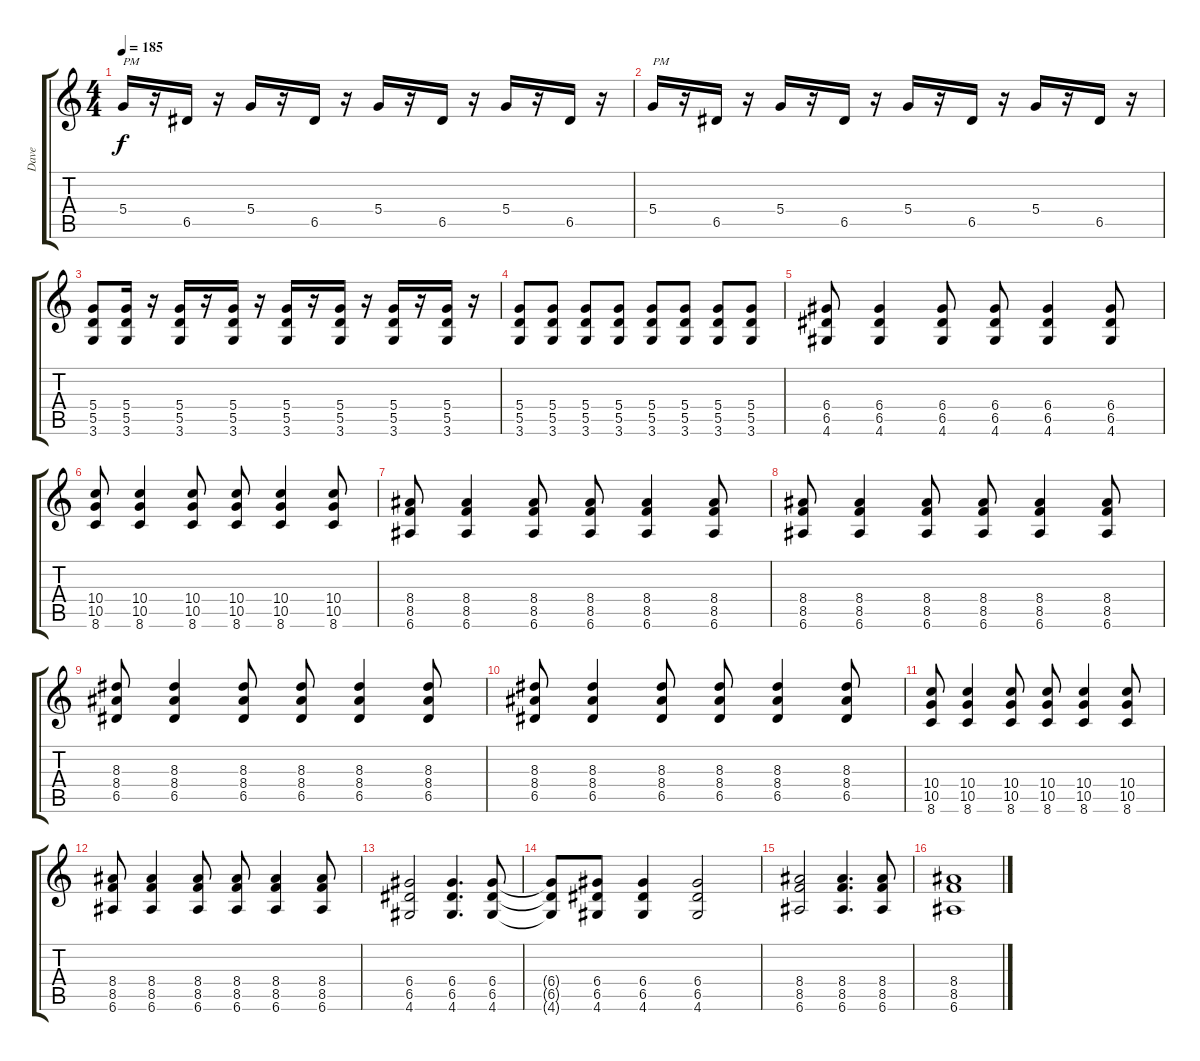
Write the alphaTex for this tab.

\track ("Dave" "Dave") {instrument distortionguitar}
\staff {score tabs}
\tuning (E4 B3 G3 D3 A2 E2) {hide}
\ts (4 4)
\tempo 185
\clef g2
\ks c
5.4.16{txt "PM" dy f} r.16 6.5.16 r.16 5.4.16 r.16 6.5.16 r.16 5.4.16 r.16 6.5.16 r.16 5.4.16 r.16 6.5.16 r.16 |
5.4.16{txt "PM"} r.16 6.5.16 r.16 5.4.16 r.16 6.5.16 r.16 5.4.16 r.16 6.5.16 r.16 5.4.16 r.16 6.5.16 r.16 |
(5.4 5.5 3.6).8 (5.4 5.5 3.6).16 r.16 (5.4 5.5 3.6).16 r.16 (5.4 5.5 3.6).16 r.16 (5.4 5.5 3.6).16 r.16 (5.4 5.5 3.6).16 r.16 (5.4 5.5 3.6).16 r.16 (5.4 5.5 3.6).16 r.16 |
(5.4 5.5 3.6).8 (5.4 5.5 3.6).8 (5.4 5.5 3.6).8 (5.4 5.5 3.6).8 (5.4 5.5 3.6).8 (5.4 5.5 3.6).8 (5.4 5.5 3.6).8 (5.4 5.5 3.6).8 |
(6.4 6.5 4.6).8 (6.4 6.5 4.6).4 (6.4 6.5 4.6).8 (6.4 6.5 4.6).8 (6.4 6.5 4.6).4 (6.4 6.5 4.6).8 |
(10.4 10.5 8.6).8 (10.4 10.5 8.6).4 (10.4 10.5 8.6).8 (10.4 10.5 8.6).8 (10.4 10.5 8.6).4 (10.4 10.5 8.6).8 |
(8.4 8.5 6.6).8 (8.4 8.5 6.6).4 (8.4 8.5 6.6).8 (8.4 8.5 6.6).8 (8.4 8.5 6.6).4 (8.4 8.5 6.6).8 |
(8.4 8.5 6.6).8 (8.4 8.5 6.6).4 (8.4 8.5 6.6).8 (8.4 8.5 6.6).8 (8.4 8.5 6.6).4 (8.4 8.5 6.6).8 |
(8.3 8.4 6.5).8 (8.3 8.4 6.5).4 (8.3 8.4 6.5).8 (8.3 8.4 6.5).8 (8.3 8.4 6.5).4 (8.3 8.4 6.5).8 |
(8.3 8.4 6.5).8 (8.3 8.4 6.5).4 (8.3 8.4 6.5).8 (8.3 8.4 6.5).8 (8.3 8.4 6.5).4 (8.3 8.4 6.5).8 |
(10.4 10.5 8.6).8 (10.4 10.5 8.6).4 (10.4 10.5 8.6).8 (10.4 10.5 8.6).8 (10.4 10.5 8.6).4 (10.4 10.5 8.6).8 |
(8.4 8.5 6.6).8 (8.4 8.5 6.6).4 (8.4 8.5 6.6).8 (8.4 8.5 6.6).8 (8.4 8.5 6.6).4 (8.4 8.5 6.6).8 |
(6.4 6.5 4.6).2 (6.4 6.5 4.6).4{d} (6.4 6.5 4.6).8 |
(6.4{t} 6.5{t} 4.6{t}).8 (6.4 6.5 4.6).8 (6.4 6.5 4.6).4 (6.4 6.5 4.6).2 |
(8.4 8.5 6.6).2 (8.4 8.5 6.6).4{d} (8.4 8.5 6.6).8 |
(8.4 8.5 6.6).1
